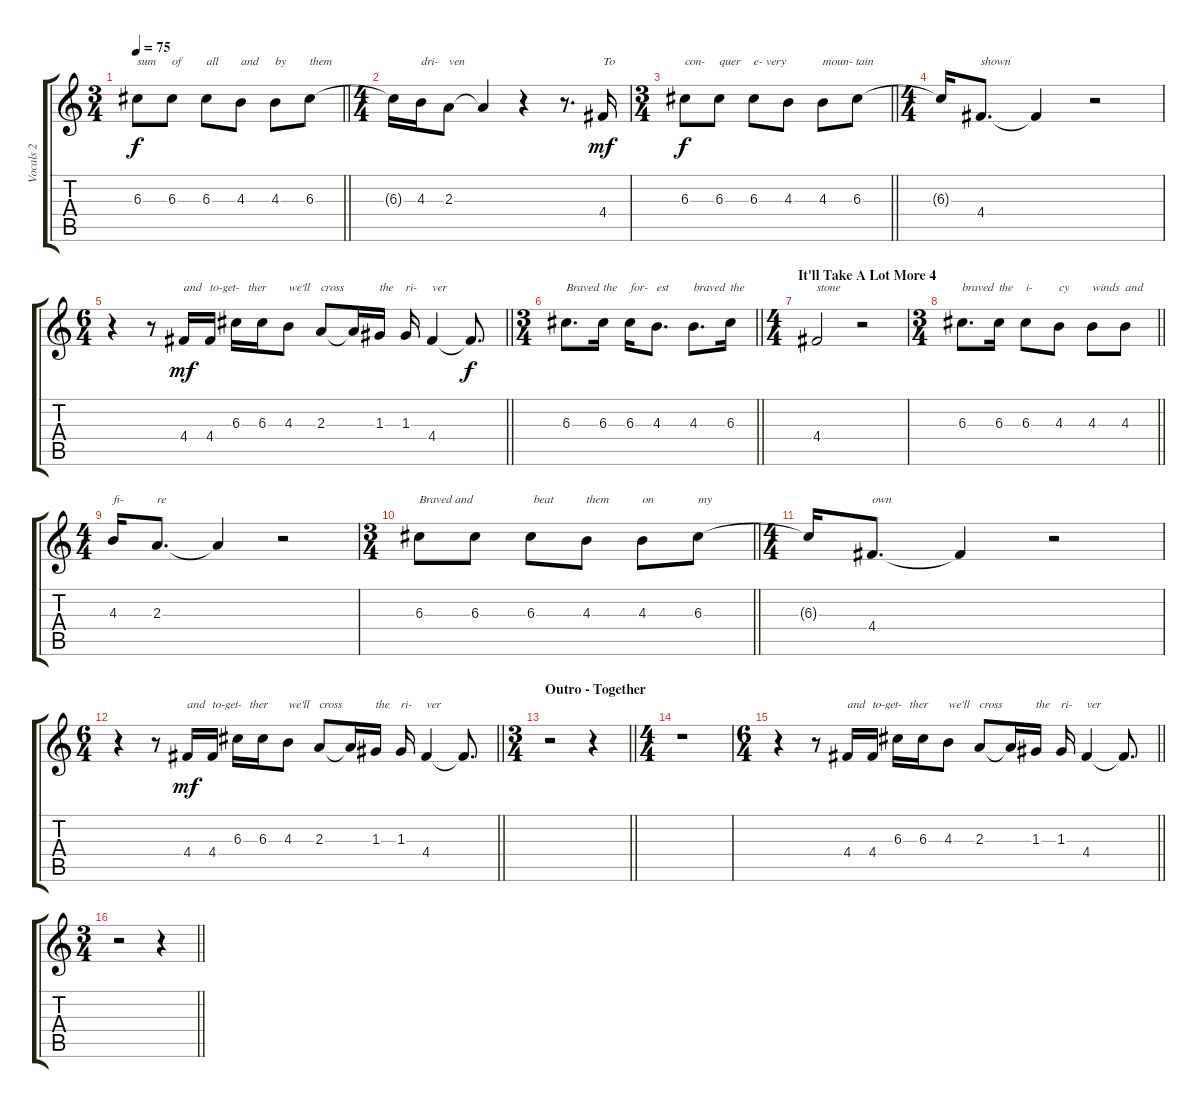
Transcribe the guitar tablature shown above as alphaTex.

\track ("Vocals 2" "Vocals 2") {instrument electricguitarjazz}
\staff {score tabs}
\tuning (E4 B3 G3 D3 A2 E2) {hide}
\ts (3 4)
\tempo 75
\clef g2
\barLineRight lightlight
\ks c
6.3.8{txt "sum" dy f} 6.3.8{txt "of"} 6.3.8{txt "all"} 4.3.8{txt "and"} 4.3.8{txt "by"} 6.3.8{txt "them"} |
\ts (4 4)
6.3{t}.16 4.3.16{txt "dri-"} 2.3.8{txt "ven"} 2.3{t}.4 r.4 r.8{d} 4.4.16{txt "To" dy mf} |
\ts (3 4)
\barLineRight lightlight
6.3.8{txt "con-" dy f} 6.3.8{txt "quer"} 6.3.8{txt "e- very"} 4.3.8 4.3.8{txt "moun- tain"} 6.3.8 |
\ts (4 4)
6.3{t}.16 4.4.8{d txt "shown"} 4.4{t}.4 r.2 |
\ts (6 4)
\barLineRight lightlight
r.4 r.8 4.4.16{txt "and" dy mf} 4.4.16{txt "to-get-"} 6.3.16{txt "    ther"} 6.3.16 4.3.8{txt "we'll"} 2.3.8{txt "cross"} 2.3{t}.16 1.3.16{txt "the"} 1.3.16{txt "ri-"} 4.4.4{txt "ver"} 4.4{t}.8{d dy f} |
\ts (3 4)
\barLineRight lightlight
6.3.8{d txt "Braved"} 6.3.16{txt "the"} 6.3.16{txt "for-"} 4.3.8{d txt "est"} 4.3.8{d txt "braved"} 6.3.16{txt "the"} |
\ts (4 4)
\section ("" "It'll Take A Lot More 4")
4.4.2{txt "stone"} r.2 |
\ts (3 4)
\barLineRight lightlight
6.3.8{d txt "braved"} 6.3.16{txt "the"} 6.3.8{txt "i-"} 4.3.8{txt "cy"} 4.3.8{txt "winds"} 4.3.8{txt "and"} |
\ts (4 4)
4.3.16{txt "fi-"} 2.3.8{d txt "re"} 2.3{t}.4 r.2 |
\ts (3 4)
\barLineRight lightlight
6.3.8{txt "Braved and"} 6.3.8 6.3.8{txt " beat"} 4.3.8{txt "them"} 4.3.8{txt "on"} 6.3.8{txt "my"} |
\ts (4 4)
6.3{t}.16 4.4.8{d txt "own"} 4.4{t}.4 r.2 |
\ts (6 4)
\barLineRight lightlight
r.4 r.8 4.4.16{txt "and" dy mf} 4.4.16{txt "to-get-"} 6.3.16{txt "    ther"} 6.3.16 4.3.8{txt "we'll"} 2.3.8{txt "cross"} 2.3{t}.16 1.3.16{txt "the"} 1.3.16{txt "ri-"} 4.4.4{txt "ver"} 4.4{t}.8{d} |
\ts (3 4)
\section ("" "Outro - Together")
\barLineRight lightlight
r.2 r.4 |
\ts (4 4)
r.1 |
\ts (6 4)
\barLineRight lightlight
r.4 r.8 4.4.16{txt "and"} 4.4.16{txt "to-get-"} 6.3.16{txt "    ther"} 6.3.16 4.3.8{txt "we'll"} 2.3.8{txt "cross"} 2.3{t}.16 1.3.16{txt "the"} 1.3.16{txt "ri-"} 4.4.4{txt "ver"} 4.4{t}.8{d} |
\ts (3 4)
\barLineRight lightlight
r.2 r.4
